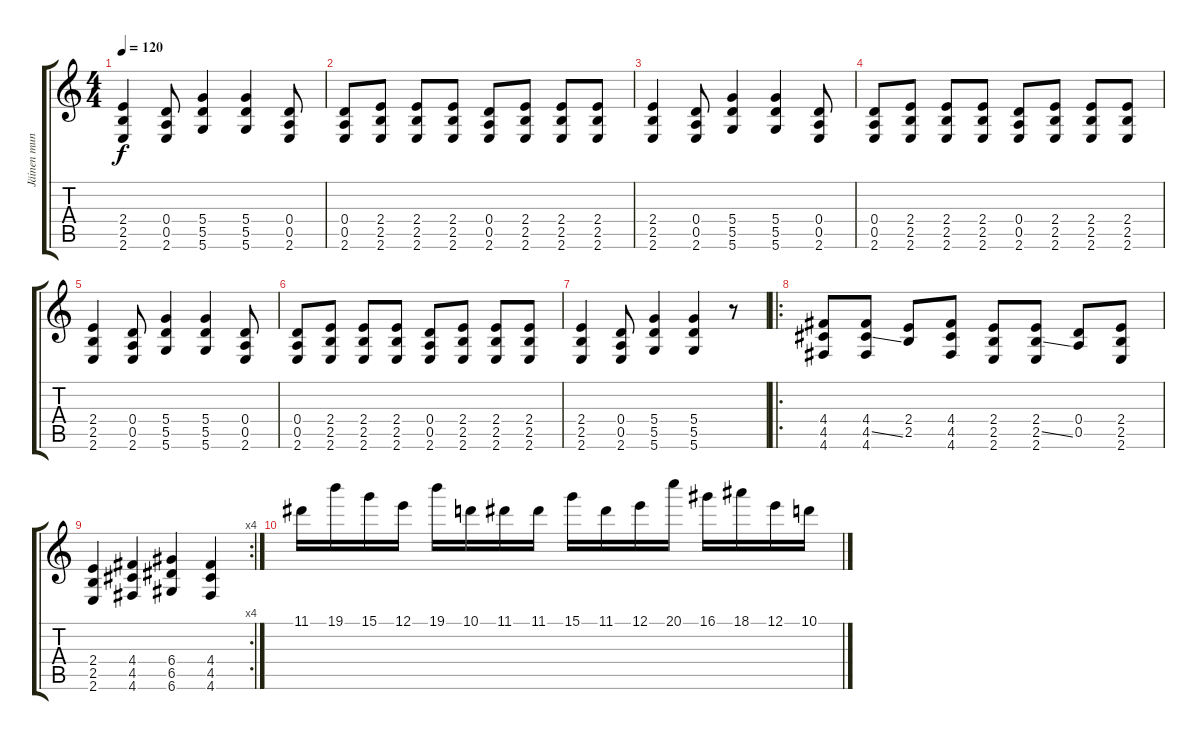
\track ("Jäinen munkki" "Jäinen mun") {instrument distortionguitar}
\staff {score tabs}
\tuning (E4 B3 G3 D3 A2 D2) {hide}
\ts (4 4)
\tempo 120
\clef g2
\ks c
(2.4 2.5 2.6).4{dy f} (0.4 0.5 2.6).8 (5.4 5.5 5.6).4 (5.4 5.5 5.6).4 (0.4 0.5 2.6).8 |
(0.4 0.5 2.6).8 (2.4 2.5 2.6).8 (2.4 2.5 2.6).8 (2.4 2.5 2.6).8 (0.4 0.5 2.6).8 (2.4 2.5 2.6).8 (2.4 2.5 2.6).8 (2.4 2.5 2.6).8 |
(2.4 2.5 2.6).4 (0.4 0.5 2.6).8 (5.4 5.5 5.6).4 (5.4 5.5 5.6).4 (0.4 0.5 2.6).8 |
(0.4 0.5 2.6).8 (2.4 2.5 2.6).8 (2.4 2.5 2.6).8 (2.4 2.5 2.6).8 (0.4 0.5 2.6).8 (2.4 2.5 2.6).8 (2.4 2.5 2.6).8 (2.4 2.5 2.6).8 |
(2.4 2.5 2.6).4 (0.4 0.5 2.6).8 (5.4 5.5 5.6).4 (5.4 5.5 5.6).4 (0.4 0.5 2.6).8 |
(0.4 0.5 2.6).8 (2.4 2.5 2.6).8 (2.4 2.5 2.6).8 (2.4 2.5 2.6).8 (0.4 0.5 2.6).8 (2.4 2.5 2.6).8 (2.4 2.5 2.6).8 (2.4 2.5 2.6).8 |
(2.4 2.5 2.6).4 (0.4 0.5 2.6).8 (5.4 5.5 5.6).4 (5.4 5.5 5.6).4 r.8 |
\ro
(4.4 4.5 4.6).8 (4.4 4.5{ss} 4.6).8 (2.4 2.5).8 (4.4 4.5 4.6).8 (2.4 2.5 2.6).8 (2.4 2.5{ss} 2.6).8 (0.4 0.5).8 (2.4 2.5 2.6).8 |
\rc 4
(2.4 2.5 2.6).4 (4.4 4.5 4.6).4 (6.4 6.5 6.6).4 (4.4 4.5 4.6).4 |
11.1.16 19.1.16 15.1.16 12.1.16 19.1.16 10.1.16 11.1.16 11.1.16 15.1.16 11.1.16 12.1.16 20.1.16 16.1.16 18.1.16 12.1.16 10.1.16
